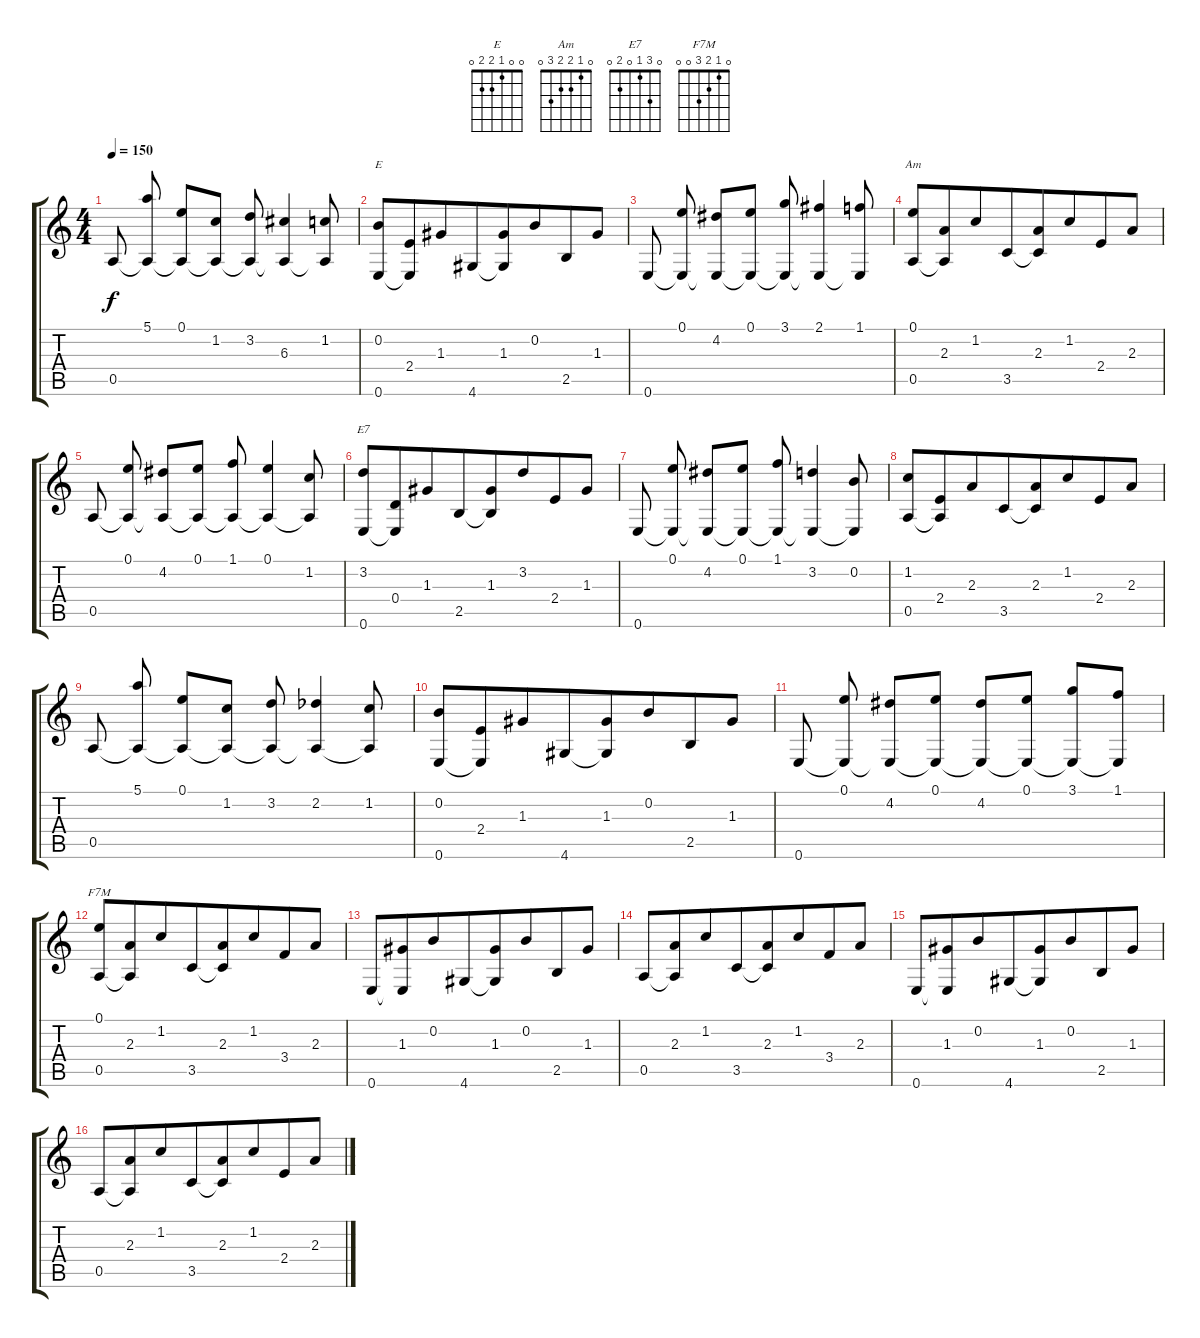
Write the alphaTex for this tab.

\track "" {instrument acousticguitarnylon}
\staff {score tabs}
\tuning (E4 B3 G3 D3 A2 E2) {hide}
\chord ("E" 0 0 1 2 2 0)
\chord ("Am" 0 1 2 2 3 0)
\chord ("E7" 0 3 1 0 2 0)
\chord ("F7M" 0 1 2 3 0 0)
\ts (4 4)
\tempo 150
\clef g2
\ks c
0.5.8{dy f beam split} (5.1 0.5{t}).8 (0.1 0.5{t}).8 (1.2 0.5{t}).8 (3.2 0.5{t}).8 (6.3 0.5{t}).4 (1.2 0.5{t}).8 |
(0.2 0.6).8{ch "E"} (2.4 0.6{t}).8{beam merge} 1.3.8 4.6.8{beam merge} (1.3 4.6{t}).8 0.2.8{beam merge} 2.5.8 1.3.8 |
0.6.8{beam split} (0.1 0.6{t}).8 (4.2 0.6{t}).8 (0.1 0.6{t}).8 (3.1 0.6{t}).8 (2.1 0.6{t}).4 (1.1 0.6{t}).8 |
(0.1 0.5).8{ch "Am"} (2.3 0.5{t}).8{beam merge} 1.2.8 3.5.8{beam merge} (2.3 3.5{t}).8 1.2.8{beam merge} 2.4.8 2.3.8 |
0.5.8{beam split} (0.1 0.5{t}).8 (4.2 0.5{t}).8 (0.1 0.5{t}).8 (1.1 0.5{t}).8 (0.1 0.5{t}).4 (1.2 0.5{t}).8 |
(3.2 0.6).8{ch "E7"} (0.4 0.6{t}).8{beam merge} 1.3.8 2.5.8{beam merge} (1.3 2.5{t}).8 3.2.8{beam merge} 2.4.8 1.3.8 |
0.6.8{beam split} (0.1 0.6{t}).8 (4.2 0.6{t}).8 (0.1 0.6{t}).8 (1.1 0.6{t}).8 (3.2 0.6{t}).4 (0.2 0.6{t}).8 |
(1.2 0.5).8 (2.4 0.5{t}).8{beam merge} 2.3.8 3.5.8{beam merge} (2.3 3.5{t}).8 1.2.8{beam merge} 2.4.8 2.3.8 |
0.5.8{beam split} (5.1 0.5{t}).8 (0.1 0.5{t}).8 (1.2 0.5{t}).8 (3.2 0.5{t}).8 (2.2{acc b} 0.5{t}).4 (1.2 0.5{t}).8 |
(0.2 0.6).8 (2.4 0.6{t}).8{beam merge} 1.3.8 4.6.8{beam merge} (1.3 4.6{t}).8 0.2.8{beam merge} 2.5.8 1.3.8 |
0.6.8{beam split} (0.1 0.6{t}).8 (4.2 0.6{t}).8 (0.1 0.6{t}).8 (4.2 0.6{t}).8 (0.1 0.6{t}).8 (3.1 0.6{t}).8 (1.1 0.6{t}).8 |
(0.1 0.5).8{ch "F7M"} (2.3 0.5{t}).8{beam merge} 1.2.8 3.5.8{beam merge} (2.3 3.5{t}).8 1.2.8{beam merge} 3.4.8 2.3.8 |
0.6.8 (1.3 0.6{t}).8{beam merge} 0.2.8 4.6.8{beam merge} (1.3 4.6{t}).8 0.2.8{beam merge} 2.5.8 1.3.8 |
0.5.8 (2.3 0.5{t}).8{beam merge} 1.2.8 3.5.8{beam merge} (2.3 3.5{t}).8 1.2.8{beam merge} 3.4.8 2.3.8 |
0.6.8 (1.3 0.6{t}).8{beam merge} 0.2.8 4.6.8{beam merge} (1.3 4.6{t}).8 0.2.8{beam merge} 2.5.8 1.3.8 |
0.5.8 (2.3 0.5{t}).8{beam merge} 1.2.8 3.5.8{beam merge} (2.3 3.5{t}).8 1.2.8{beam merge} 2.4.8 2.3.8
